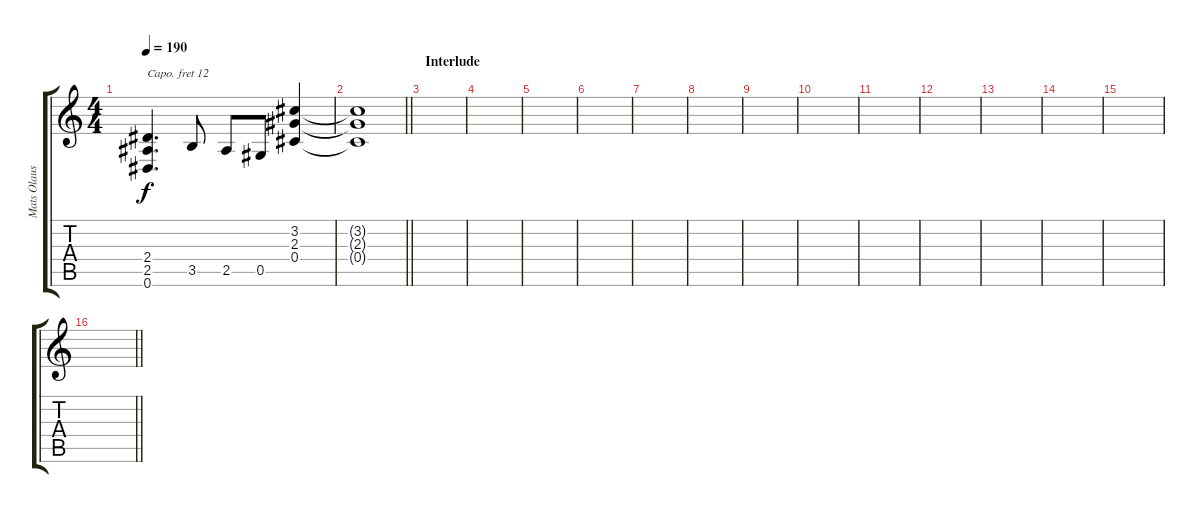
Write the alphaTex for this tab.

\track ("Mats Olausson" "Mats Olaus") {instrument percussiveorgan}
\staff {score tabs}
\capo 12
\tuning (Eb4 Bb3 Gb3 Db3 Ab2 Eb2) {hide}
\ts (4 4)
\tempo 190
\clef g2
\ks c
(2.4 2.5 0.6).4{d dy f} 3.5.8 2.5.8 0.5.8 (3.2 2.3 0.4).4 |
\barLineRight lightlight
(3.2{t} 2.3{t} 0.4{t}).1 |
\section ("" "Interlude")
|
|
|
|
|
|
|
|
|
|
|
|
|
\barLineRight lightlight
